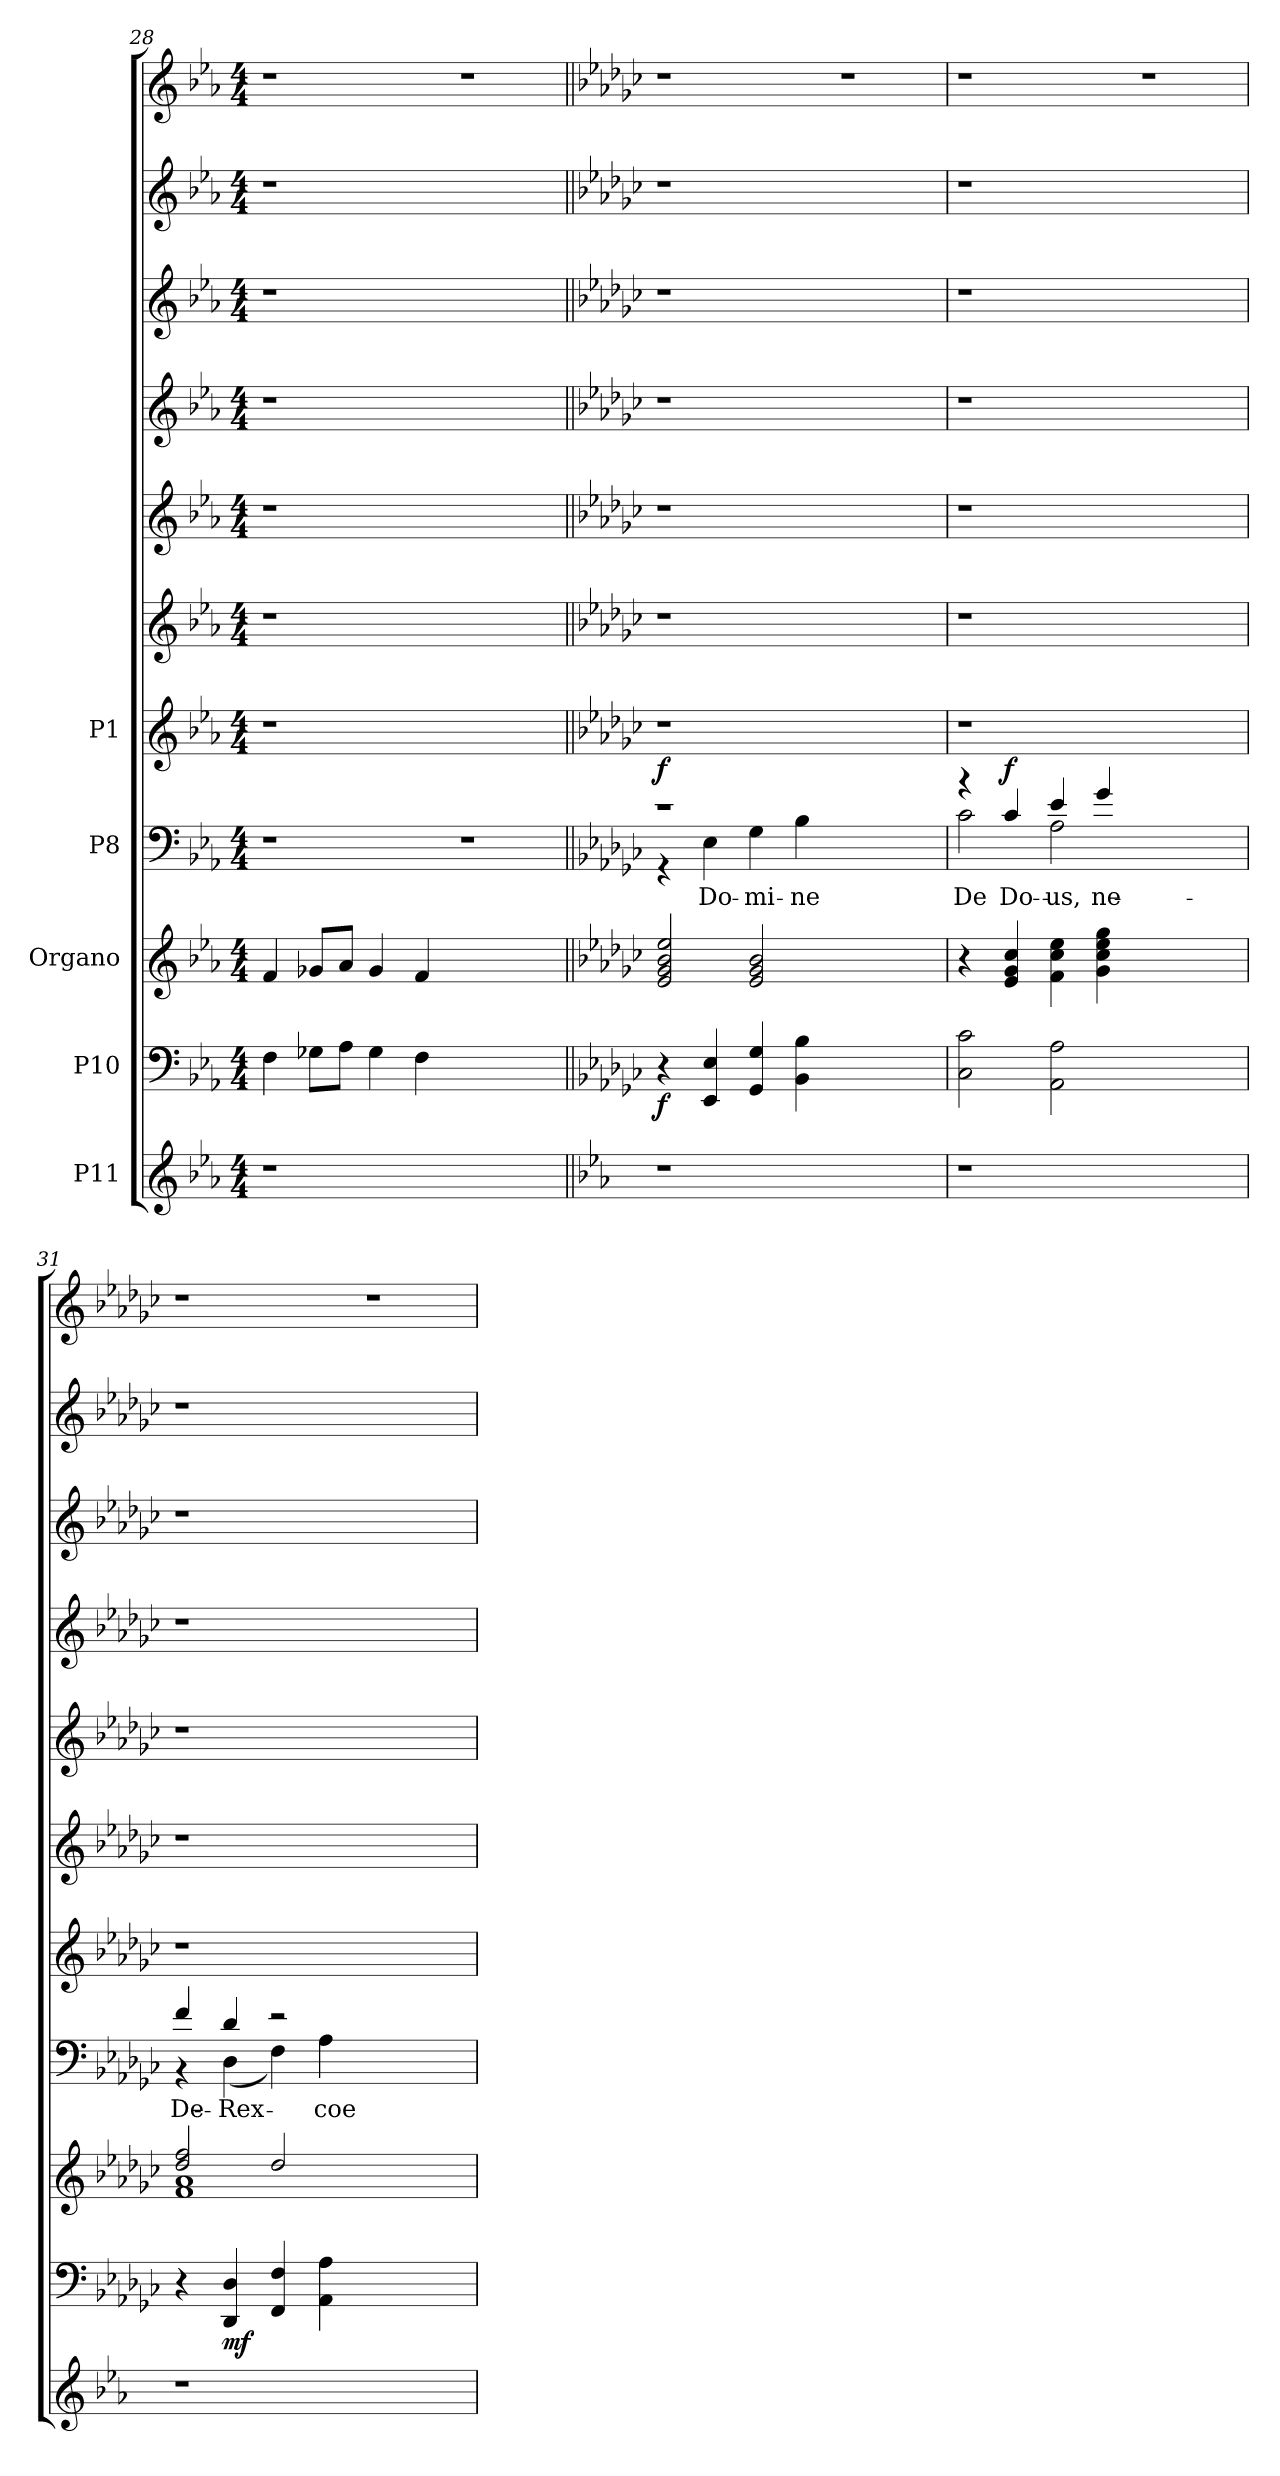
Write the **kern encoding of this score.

**kern	**kern	**dynam	**kern	**kern	**text	**dynam	**kern	**kern	**kern	**kern	**kern	**kern	**kern
*part5	*part4	*part4	*part3	*part2	*part2	*part2	*part1	*part1	*part1	*part1	*part1	*part1	*part1
*staff11	*staff10	*staff10	*staff9	*staff8	*staff8	*staff8	*staff7	*staff6	*staff5	*staff4	*staff3	*staff2	*staff1
*I"P11	*I"P10	*	*I"Organo	*I"P8	*	*	*I"P1	*	*	*	*	*	*
*clefG2	*clefF4	*	*clefG2	*clefF4	*	*	*clefG2	*clefG2	*clefG2	*clefG2	*clefG2	*clefG2	*clefG2
*k[b-e-a-]	*k[b-e-a-]	*	*k[b-e-a-]	*k[b-e-a-]	*	*	*k[b-e-a-]	*k[b-e-a-]	*k[b-e-a-]	*k[b-e-a-]	*k[b-e-a-]	*k[b-e-a-]	*k[b-e-a-]
*E-:	*E-:	*	*E-:	*E-:	*	*	*E-:	*E-:	*E-:	*E-:	*E-:	*E-:	*E-:
*M4/4	*M4/4	*	*M4/4	*M4/4	*	*	*M4/4	*M4/4	*M4/4	*M4/4	*M4/4	*M4/4	*M4/4
=28	=28	=28	=28	=28	=28	=28	=28	=28	=28	=28	=28	=28	=28
1r	4Fi\	.	4fi/	1r	.	.	1r	1r	1r	1r	1r	1r	1r
.	8G-Xi\L	.	8g-Xi/L	.	.	.	.	.	.	.	.	.	.
.	8A-i\J	.	8a-i/J	.	.	.	.	.	.	.	.	.	.
.	4G-i\	.	4g-i/	.	.	.	.	.	.	.	.	.	.
.	4Fi\	.	4fi/	.	.	.	.	.	.	.	.	.	.
1ryy	1ryy	.	1ryy	1r	.	.	1ryy	1ryy	1ryy	1ryy	1ryy	1ryy	1r
!!LO:LB:g=z
=29||	=29||	=29||	=29||	=29||	=29||	=29||	=29||	=29||	=29||	=29||	=29||	=29||	=29||
*	*k[b-e-a-d-g-c-]	*	*k[b-e-a-d-g-c-]	*k[b-e-a-d-g-c-]	*	*	*k[b-e-a-d-g-c-]	*k[b-e-a-d-g-c-]	*k[b-e-a-d-g-c-]	*k[b-e-a-d-g-c-]	*k[b-e-a-d-g-c-]	*k[b-e-a-d-g-c-]	*k[b-e-a-d-g-c-]
*	*G-:	*	*G-:	*G-:	*	*	*G-:	*G-:	*G-:	*G-:	*G-:	*G-:	*G-:
*	*	*	*	*^	*	*	*	*	*	*	*	*	*
1r	4r	f	2e-i/ 2g-i 2b-i 2ee-i	1r	4r	.	f	1r	1r	1r	1r	1r	1r	1r
!	!	!	!	!	!	!LO:LY:b:color=#000000	!	!	!	!	!	!	!	!
.	4EE-i/ 4E-i	.	.	.	4E-i\	Do-	.	.	.	.	.	.	.	.
!	!	!	!	!	!	!LO:LY:b:color=#000000	!	!	!	!	!	!	!	!
.	4GG-i/ 4G-i	.	2e-i/ 2g-i 2b-i	.	4G-i\	-mi-	.	.	.	.	.	.	.	.
!	!	!	!	!	!	!LO:LY:b:color=#000000	!	!	!	!	!	!	!	!
.	4BB-i\ 4B-i	.	.	.	4B-i\	-ne	.	.	.	.	.	.	.	.
1ryy	1ryy	.	1ryy	1ryy	1ryy	.	.	1ryy	1ryy	1ryy	1ryy	1ryy	1ryy	1r
=30	=30	=30	=30	=30	=30	=30	=30	=30	=30	=30	=30	=30	=30	=30
!	!	!	!	!	!	!LO:LY:b:color=#000000	!	!	!	!	!	!	!	!
1r	2C-i\ 2c-i	.	4r	4r	2c-i\	De-	.	1r	1r	1r	1r	1r	1r	1r
!	!	!	!	!	!	!LO:LY:a:color=#000000	!	!	!	!	!	!	!	!
.	.	.	4e-i/ 4g-i 4cc-i	4c-i/	.	Do-	f	.	.	.	.	.	.	.
!	!	!	!	!	!	!LO:LY:a:color=#000000	!	!	!	!	!	!	!	!
!	!	!	!	!	!	!LO:LY:b:color=#000000	!	!	!	!	!	!	!	!
.	2AA-i\ 2A-i	.	4fi\ 4cc-i 4ee-i	4e-i/	2A-i\	-us,	.	.	.	.	.	.	.	.
!	!	!	!	!	!	!LO:LY:a:color=#000000	!	!	!	!	!	!	!	!
.	.	.	4g-i\ 4cc-i 4ee-i 4gg-i	4g-i/	.	-ne	.	.	.	.	.	.	.	.
1ryy	1ryy	.	1ryy	1ryy	1ryy	.	.	1ryy	1ryy	1ryy	1ryy	1ryy	1ryy	1r
=31	=31	=31	=31	=31	=31	=31	=31	=31	=31	=31	=31	=31	=31	=31
*	*	*	*^	*	*	*	*	*	*	*	*	*	*	*
!	!	!	!	!	!	!	!LO:LY:a:color=#000000	!	!	!	!	!	!	!	!
1r	4r	.	2dd-i/ 2ffi	1fi 1a-i	4fi/	4r	De-	.	1r	1r	1r	1r	1r	1r	1r
!	!	!	!	!	!	!	!LO:LY:a:color=#000000	!	!	!	!	!	!	!	!
!	!	!	!	!	!	!	!LO:LY:b:color=#000000	!	!	!	!	!	!	!	!
.	4DD-i/ 4D-i	mf	.	.	4d-i/	(4D-i\	Rex	.	.	.	.	.	.	.	.
.	4FFi/ 4Fi	.	2dd-i/	.	2r	4Fi\)	.	.	.	.	.	.	.	.	.
!	!	!	!	!	!	!	!LO:LY:b:color=#000000	!	!	!	!	!	!	!	!
.	4AA-i\ 4A-i	.	.	.	.	4A-i\	coe-	.	.	.	.	.	.	.	.
1ryy	1ryy	.	1ryy	1ryy	1ryy	1ryy	.	.	1ryy	1ryy	1ryy	1ryy	1ryy	1ryy	1r
*	*	*	*v	*v	*	*	*	*	*	*	*	*	*	*	*
*	*	*	*	*v	*v	*	*	*	*	*	*	*	*	*
=	=	=	=	=	=	=	=	=	=	=	=	=	=
*-	*-	*-	*-	*-	*-	*-	*-	*-	*-	*-	*-	*-	*-
